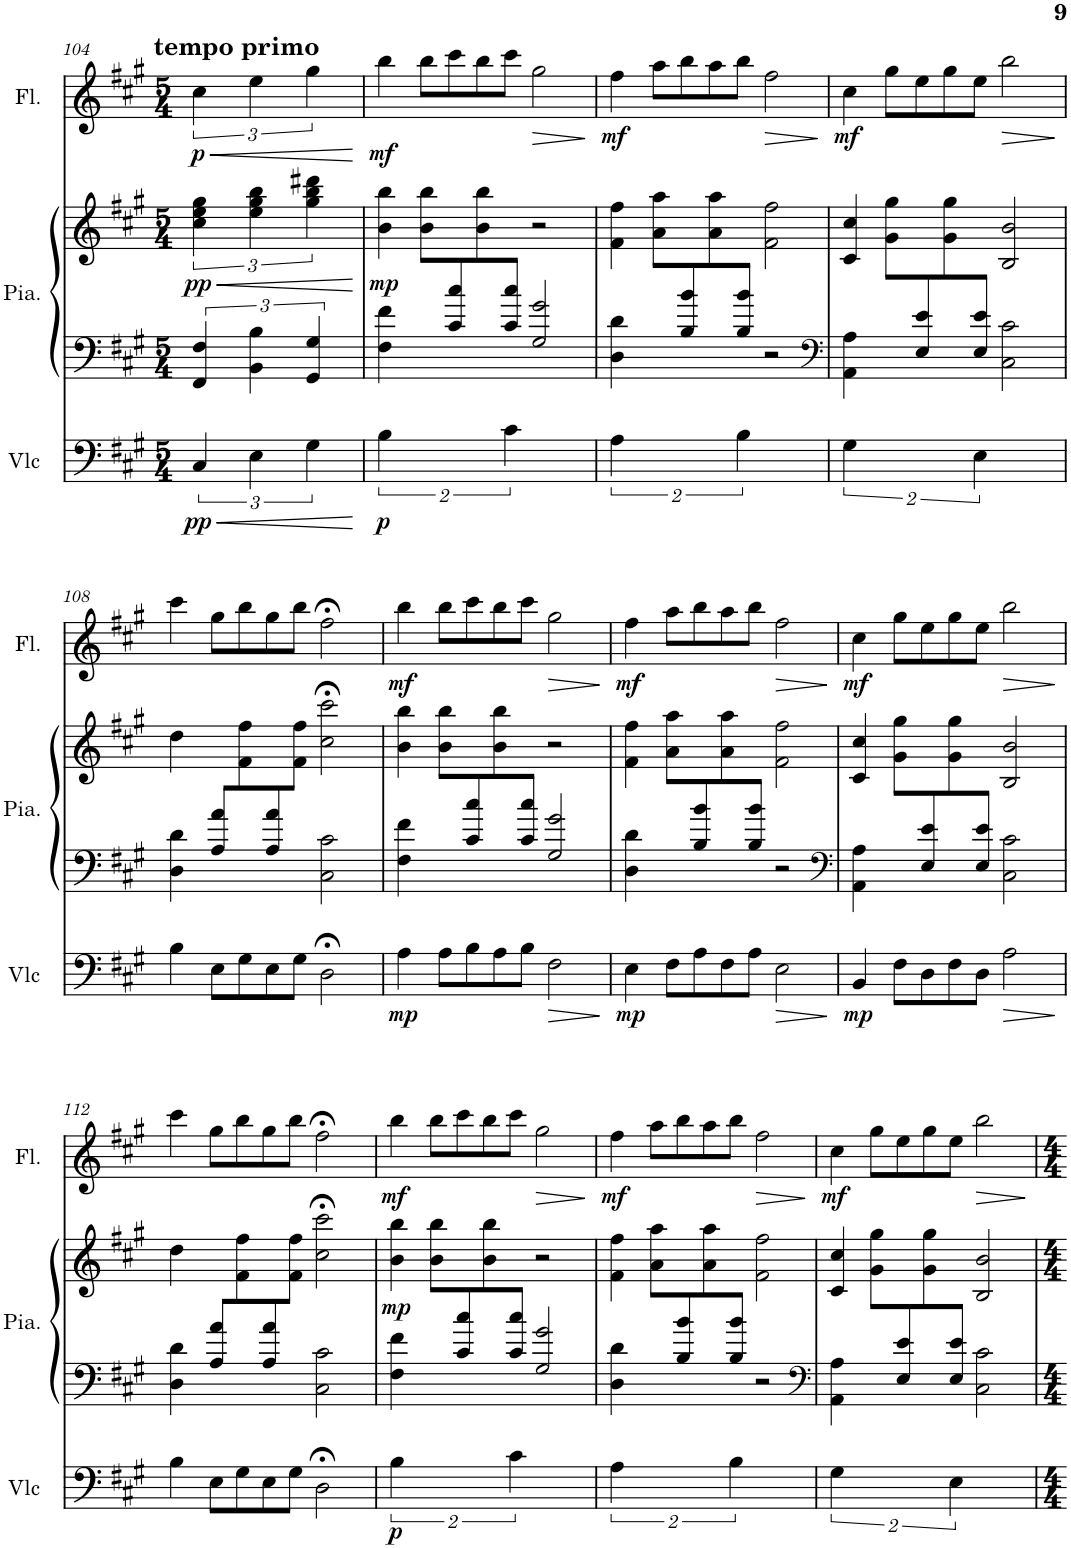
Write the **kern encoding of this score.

**kern	**dynam	**kern	**kern	**dynam	**kern	**dynam
*part3	*part3	*part2	*part2	*part2	*part1	*part1
*staff4	*staff4	*staff3	*staff2	*staff2/3	*staff1	*staff1
*I"Violoncelle	*	*I"Piano	*	*	*I"Flûte	*
*I'Vlc	*	*I'Pia.	*	*	*I'Fl.	*
!!LO:PB:g=z
*clefF4	*	*clefF4	*clefG2	*	*clefG2	*
*k[f#c#g#]	*	*k[f#c#g#]	*k[f#c#g#]	*	*k[f#c#g#]	*
*M5/4	*	*M5/4	*M5/4	*	*M5/4	*
=104	=104	=104	=104	=104	=104	=104
!	!	!	!	!	!LO:TX:a:B:t=tempo primo	!
!	!LO:HP:b	!	!	!LO:HP:b	!	!LO:HP:b
!	!LO:DY:n=1:b	!	!	!LO:DY:n=1:b	!	!LO:DY:n=1:b
12%5C#/	< pp	12%5FF#/ 12%5F#/	12%5cc#\ 12%5ee\ 12%5gg#\	< pp	12%5cc#\	< p
12%5E\	.	12%5BB\ 12%5B\	12%5ee\ 12%5gg#\ 12%5bb\	.	12%5ee\	.
12%5G#\	.	12%5GG#/ 12%5G#/	12%5gg#\ 12%5bb\ 12%5ddd#X\	.	12%5gg#\	.
.	.	.	.	[	.	[
=105	=105	=105	=105	=105	=105	=105
*	*	*^	*	*	*	*
!	!LO:DY:b	!	!	!	!LO:DY:b	!	!LO:DY:b
8%5B\	p	4.ryy	4F#\ 4f#\	4b\ 4bb\	mp	4bb\	mf
.	.	.	2ryy	8b\ 8bb\L	.	8bb\L	.
.	.	8c#/ 8cc#/	.	8ryy	.	8ccc#\	.
.	.	8ryy	.	8b\ 8bb\	.	8bb\	.
8%5c#\	.	8c#/ 8cc#/J	.	2ryy	.	8ccc#\J	.
!	!	!	!	!	!	!	!LO:HP:b
.	.	2G#/ 2g#/	2r	.	.	2gg#\	>
.	.	.	.	8ryy	.	.	.
*	*	*v	*v	*	*	*	*
.	.	.	.	.	.	]
=106	=106	=106	=106	=106	=106	=106
*	*	*^	*	*	*	*
!	!	!	!	!	!	!	!LO:DY:b
8%5A\	.	4.ryy	4D\ 4d\	4f#\ 4ff#\	.	4ff#\	mf
.	.	.	2ryy	8a\ 8aa\L	.	8aa\L	.
.	.	8B/ 8b/	.	8ryy	.	8bb\	.
.	.	8ryy	.	8a\ 8aa\	.	8aa\	.
8%5B\	.	8B/ 8b/J	.	8ryy	.	8bb\J	.
!	!	!	!	!	!	!	!LO:HP:b
.	.	2ryy	2r	2f#\ 2ff#\	.	2ff#\	>
*	*	*v	*v	*	*	*	*
.	.	.	.	.	.	]
=107	=107	=107	=107	=107	=107	=107
*	*	*clefF4	*	*	*	*
*	*	*^	*	*	*	*
!	!	!	!	!	!	!	!LO:DY:b
8%5G#\	.	4.ryy	4AA\ 4A\	4c#/ 4cc#/	.	4cc#\	mf
.	.	.	2ryy	8g#\ 8gg#\L	.	8gg#\L	.
.	.	8E/ 8e/	.	8ryy	.	8ee\	.
.	.	8ryy	.	8g#\ 8gg#\	.	8gg#\	.
8%5E\	.	8E/ 8e/J	.	8ryy	.	8ee\J	.
!	!	!	!	!	!	!	!LO:HP:b
.	.	2ryy	2C#\ 2c#\	2B/ 2b/	.	2bb\	>
*	*	*v	*v	*	*	*	*
.	.	.	.	.	.	]
!!LO:LB:g=z
=108	=108	=108	=108	=108	=108	=108
*	*	*^	*	*	*	*
4B\	.	4ryy	4D\ 4d\	4dd\	.	4ccc#\	.
8E\L	.	8A/ 8a/L	2ryy	8ryy	.	8gg#\L	.
8G#\	.	8ryy	.	8f#\ 8ff#\	.	8bb\	.
8E\	.	8A/ 8a/	.	8ryy	.	8gg#\	.
8G#\J	.	2ryy	.	8f#\ 8ff#\J	.	8bb\J	.
2D;<\	.	.	2C#\ 2c#\	2cc#\;< 2ccc#\;<	.	2ff#;<\	.
.	.	8ryy	.	.	.	.	.
=109	=109	=109	=109	=109	=109	=109	=109
!	!LO:DY:b	!	!	!	!	!	!LO:DY:b
4A\	mp	4.ryy	4F#\ 4f#\	4b\ 4bb\	.	4bb\	mf
8A\L	.	.	2ryy	8b\ 8bb\L	.	8bb\L	.
8B\	.	8c#/ 8cc#/	.	8ryy	.	8ccc#\	.
8A\	.	8ryy	.	8b\ 8bb\	.	8bb\	.
8B\J	.	8c#/ 8cc#/J	.	2ryy	.	8ccc#\J	.
!	!LO:HP:b	!	!	!	!	!	!LO:HP:b
2F#\	>	2G#/ 2g#/	2r	.	.	2gg#\	>
.	.	.	.	8ryy	.	.	.
*	*	*v	*v	*	*	*	*
.	[	.	.	.	.	]
=110	=110	=110	=110	=110	=110	=110
*	*	*^	*	*	*	*
!	!LO:DY:b	!	!	!	!	!	!LO:DY:b
4E\	mp	4.ryy	4D\ 4d\	4f#\ 4ff#\	.	4ff#\	mf
8F#\L	.	.	2ryy	8a\ 8aa\L	.	8aa\L	.
8A\	.	8B/ 8b/	.	8ryy	.	8bb\	.
8F#\	.	8ryy	.	8a\ 8aa\	.	8aa\	.
8A\J	.	8B/ 8b/J	.	8ryy	.	8bb\J	.
!	!LO:HP:b	!	!	!	!	!	!LO:HP:b
2E\	>	2ryy	2r	2f#\ 2ff#\	.	2ff#\	>
*	*	*v	*v	*	*	*	*
.	]	.	.	.	.	]
=111	=111	=111	=111	=111	=111	=111
*	*	*clefF4	*	*	*	*
*	*	*^	*	*	*	*
!	!LO:DY:b	!	!	!	!	!	!LO:DY:b
4BB/	mp	4.ryy	4AA\ 4A\	4c#/ 4cc#/	.	4cc#\	mf
8F#\L	.	.	2ryy	8g#\ 8gg#\L	.	8gg#\L	.
8D\	.	8E/ 8e/	.	8ryy	.	8ee\	.
8F#\	.	8ryy	.	8g#\ 8gg#\	.	8gg#\	.
8D\J	.	8E/ 8e/J	.	8ryy	.	8ee\J	.
!	!	!	!	!	!	!	!LO:HP:b
2A\	.	2ryy	2C#\ 2c#\	2B/ 2b/	.	2bb\	>
*	*	*v	*v	*	*	*	*
.	]	.	.	.	.	]
!!LO:LB:g=z
=112	=112	=112	=112	=112	=112	=112
*	*	*^	*	*	*	*
4B\	.	4ryy	4D\ 4d\	4dd\	.	4ccc#\	.
8E\L	.	8A/ 8a/L	2ryy	8ryy	.	8gg#\L	.
8G#\	.	8ryy	.	8f#\ 8ff#\	.	8bb\	.
8E\	.	8A/ 8a/	.	8ryy	.	8gg#\	.
8G#\J	.	2ryy	.	8f#\ 8ff#\J	.	8bb\J	.
2D;<\	.	.	2C#\ 2c#\	2cc#\;< 2ccc#\;<	.	2ff#;<\	.
.	.	8ryy	.	.	.	.	.
=113	=113	=113	=113	=113	=113	=113	=113
!	!LO:DY:b	!	!	!	!LO:DY:b	!	!LO:DY:b
8%5B\	p	4.ryy	4F#\ 4f#\	4b\ 4bb\	mp	4bb\	mf
.	.	.	2ryy	8b\ 8bb\L	.	8bb\L	.
.	.	8c#/ 8cc#/	.	8ryy	.	8ccc#\	.
.	.	8ryy	.	8b\ 8bb\	.	8bb\	.
8%5c#\	.	8c#/ 8cc#/J	.	2ryy	.	8ccc#\J	.
!	!	!	!	!	!	!	!LO:HP:b
.	.	2G#/ 2g#/	2r	.	.	2gg#\	>
.	.	.	.	8ryy	.	.	.
*	*	*v	*v	*	*	*	*
.	.	.	.	.	.	]
=114	=114	=114	=114	=114	=114	=114
*	*	*^	*	*	*	*
!	!	!	!	!	!	!	!LO:DY:b
8%5A\	.	4.ryy	4D\ 4d\	4f#\ 4ff#\	.	4ff#\	mf
.	.	.	2ryy	8a\ 8aa\L	.	8aa\L	.
.	.	8B/ 8b/	.	8ryy	.	8bb\	.
.	.	8ryy	.	8a\ 8aa\	.	8aa\	.
8%5B\	.	8B/ 8b/J	.	8ryy	.	8bb\J	.
!	!	!	!	!	!	!	!LO:HP:b
.	.	2ryy	2r	2f#\ 2ff#\	.	2ff#\	>
*	*	*v	*v	*	*	*	*
.	.	.	.	.	.	]
=115	=115	=115	=115	=115	=115	=115
*	*	*clefF4	*	*	*	*
*	*	*^	*	*	*	*
!	!	!	!	!	!	!	!LO:DY:b
8%5G#\	.	4.ryy	4AA\ 4A\	4c#/ 4cc#/	.	4cc#\	mf
.	.	.	2ryy	8g#\ 8gg#\L	.	8gg#\L	.
.	.	8E/ 8e/	.	8ryy	.	8ee\	.
.	.	8ryy	.	8g#\ 8gg#\	.	8gg#\	.
8%5E\	.	8E/ 8e/J	.	8ryy	.	8ee\J	.
!	!	!	!	!	!	!	!LO:HP:b
.	.	2ryy	2C#\ 2c#\	2B/ 2b/	.	2bb\	>
*	*	*v	*v	*	*	*	*
.	.	.	.	.	.	]
=	=	=	=	=	=	=
*-	*-	*-	*-	*-	*-	*-
